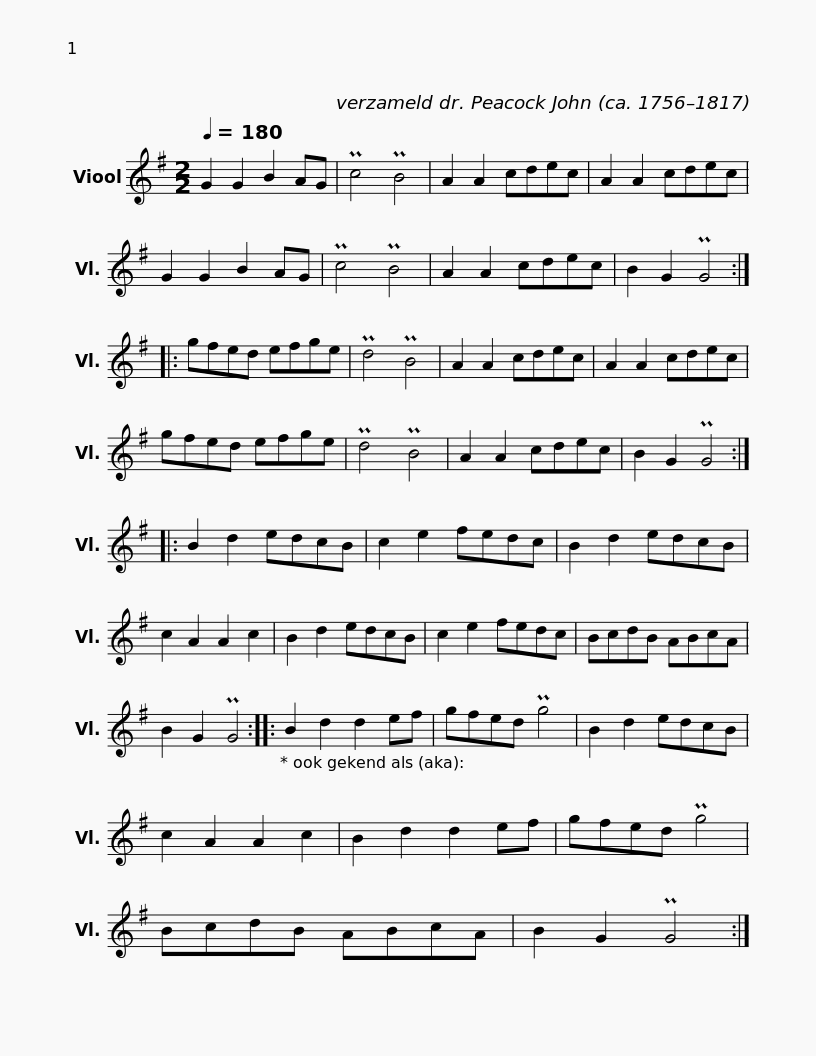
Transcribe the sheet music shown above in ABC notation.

X:1
L:1/8
Q:1/4=180
M:2/2
I:linebreak $
K:G
V:1 treble
V:1
 G2 G2 B2 AG | Pc4 PB4 | A2 A2 cdec | A2 A2 cdec | G2 G2 B2 AG | %5
 Pc4 PB4 | A2 A2 cdec | B2 G2 PG4 ::$ gfed efge | Pd4 PB4 | %10
 A2 A2 cdec | A2 A2 cdec | gfed efge | Pd4 PB4 | A2 A2 cdec | %15
 B2 G2 PG4 ::$ B2 d2 edcB | c2 e2 fedc | B2 d2 edcB | c2 A2 A2 c2 | %20
 B2 d2 edcB | c2 e2 fedc | BcdB ABcA | B2 G2 PG4 ::$ B2 d2 d2 ef | %25
 gfed Pg4 | B2 d2 edcB | c2 A2 A2 c2 | B2 d2 d2 ef | gfed Pg4 | %30
 BcdB ABcA | B2 G2 PG4 :| %32
